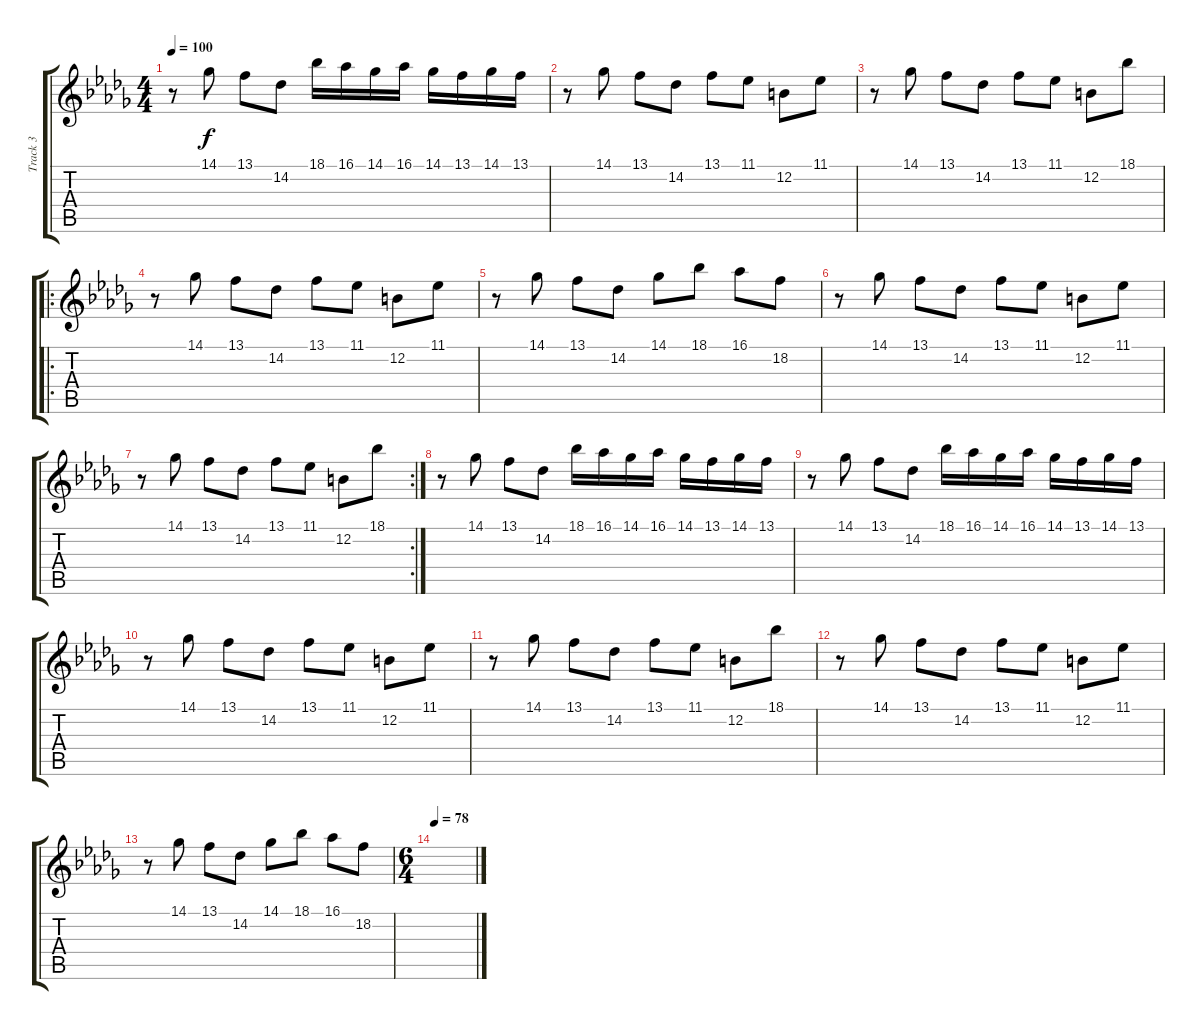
\track ("Track 3" "Track 3") {instrument vibraphone}
\staff {score tabs}
\tuning (E4 B3 G3 D3 A2 E2) {hide}
\ts (4 4)
\tempo 100
\clef g2
\ks bbminor
r.8{dy f} 14.1.8 13.1.8 14.2.8 18.1.16 16.1.16 14.1.16 16.1.16 14.1.16 13.1.16 14.1.16 13.1.16 |
r.8 14.1.8 13.1.8 14.2.8 13.1.8 11.1.8 12.2.8 11.1.8 |
r.8 14.1.8 13.1.8 14.2.8 13.1.8 11.1.8 12.2.8 18.1.8 |
\ro
r.8 14.1.8 13.1.8 14.2.8 13.1.8 11.1.8 12.2.8 11.1.8 |
r.8 14.1.8 13.1.8 14.2.8 14.1.8 18.1.8 16.1.8 18.2.8 |
r.8 14.1.8 13.1.8 14.2.8 13.1.8 11.1.8 12.2.8 11.1.8 |
\rc 2
r.8 14.1.8 13.1.8 14.2.8 13.1.8 11.1.8 12.2.8 18.1.8 |
r.8 14.1.8 13.1.8 14.2.8 18.1.16 16.1.16 14.1.16 16.1.16 14.1.16 13.1.16 14.1.16 13.1.16 |
r.8 14.1.8 13.1.8 14.2.8 18.1.16 16.1.16 14.1.16 16.1.16 14.1.16 13.1.16 14.1.16 13.1.16 |
r.8 14.1.8 13.1.8 14.2.8 13.1.8 11.1.8 12.2.8 11.1.8 |
r.8 14.1.8 13.1.8 14.2.8 13.1.8 11.1.8 12.2.8 18.1.8 |
r.8 14.1.8 13.1.8 14.2.8 13.1.8 11.1.8 12.2.8 11.1.8 |
r.8 14.1.8 13.1.8 14.2.8 14.1.8 18.1.8 16.1.8 18.2.8 |
\ts (6 4)
\tempo 78
